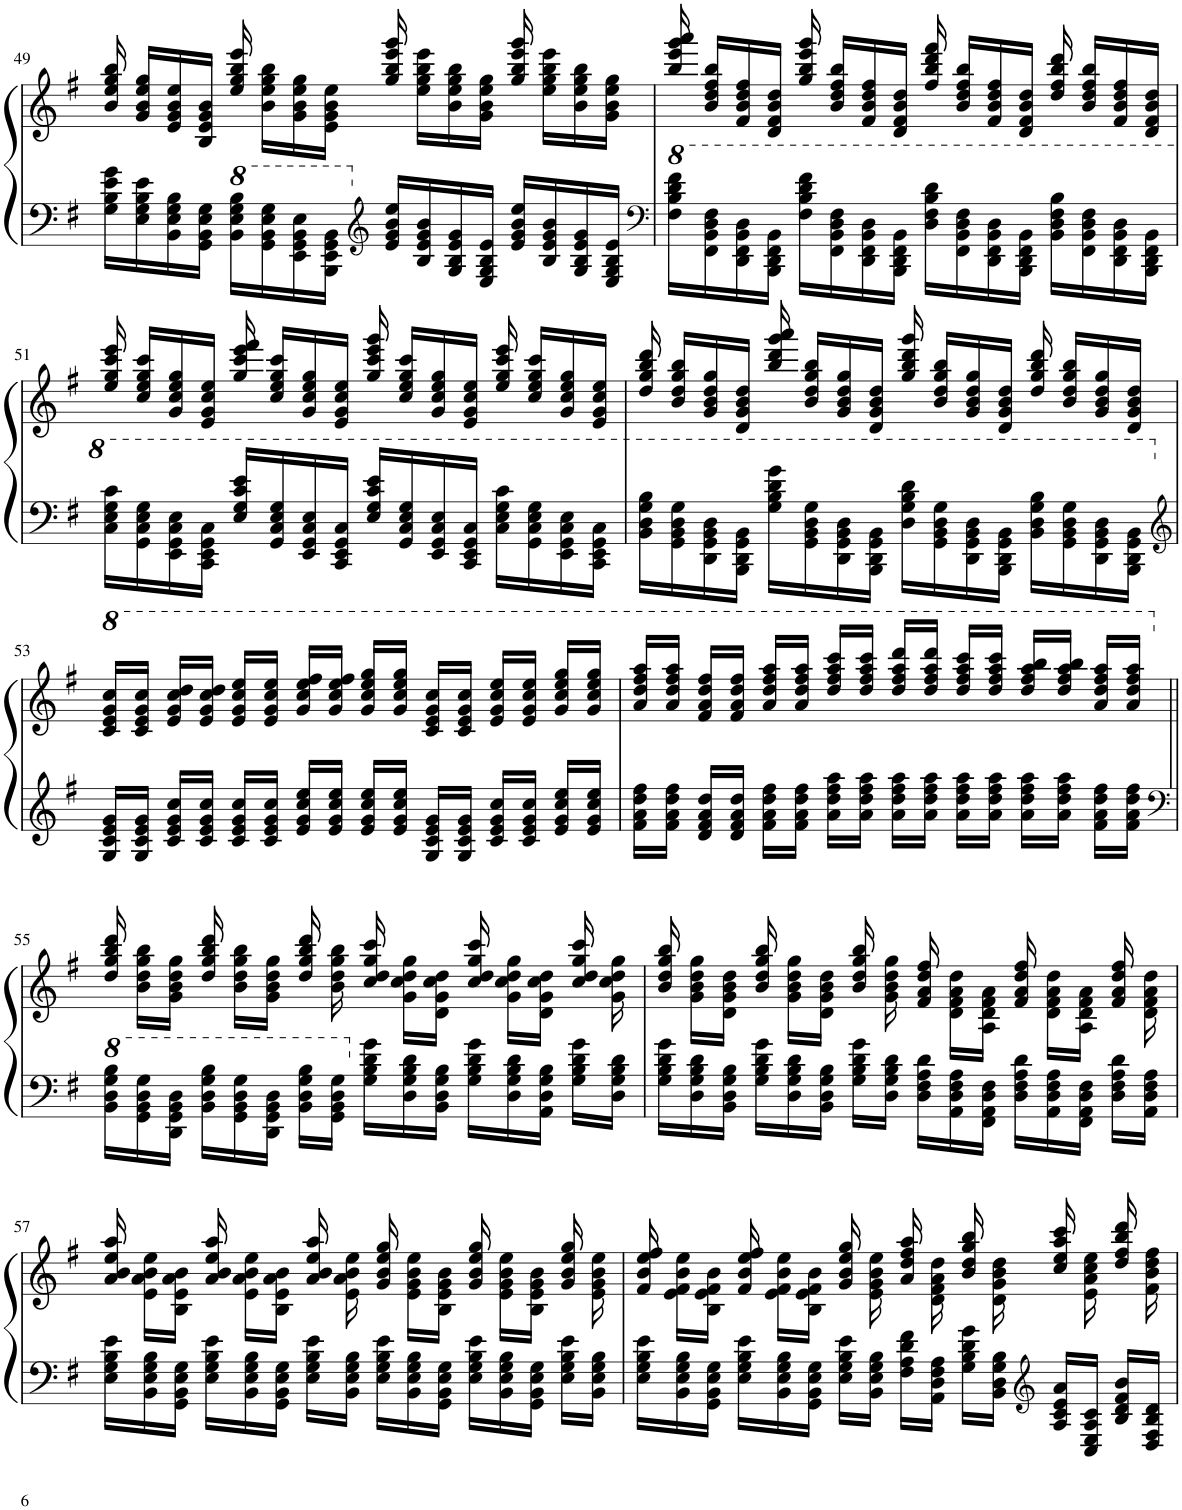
**kern	**kern
*part1	*part1
*staff2	*staff1
*I"Piano	*
*I'Pno.	*
!!LO:PB:g=z
*clefF4	*clefG2
*k[f#]	*k[f#]
*M4/4	*M4/4
=49	=49
16G\ 16B\ 16e\ 16g\LL	16b/ 16ee/ 16gg/ 16bb/
16E\ 16G\ 16B\ 16e\	16g/ 16b/ 16ee/ 16gg/LL
16BB\ 16E\ 16G\ 16B\	16e/ 16g/ 16b/ 16ee/
16GG\ 16BB\ 16E\ 16G\JJ	16B/ 16e/ 16g/ 16b/JJ
*8va	*
16B\ 16e\ 16g\ 16b\LL	16ee/ 16gg/ 16bb/ 16eee/
16G\ 16B\ 16e\ 16g\	16b\ 16ee\ 16gg\ 16bb\LL
16E\ 16G\ 16B\ 16e\	16g\ 16b\ 16ee\ 16gg\
16BB\ 16E\ 16G\ 16B\JJ	16e\ 16g\ 16b\ 16ee\JJ
*clefG2	*
*X8va	*
16e/ 16g/ 16b/ 16ee/LL	16gg/ 16bb/ 16eee/ 16ggg/
16B/ 16e/ 16g/ 16b/	16ee\ 16gg\ 16bb\ 16eee\LL
16G/ 16B/ 16e/ 16g/	16b\ 16ee\ 16gg\ 16bb\
16E/ 16G/ 16B/ 16e/JJ	16g\ 16b\ 16ee\ 16gg\JJ
16e/ 16g/ 16b/ 16ee/LL	16gg/ 16bb/ 16eee/ 16ggg/
16B/ 16e/ 16g/ 16b/	16ee\ 16gg\ 16bb\ 16eee\LL
16G/ 16B/ 16e/ 16g/	16b\ 16ee\ 16gg\ 16bb\
16E/ 16G/ 16B/ 16e/JJ	16g\ 16b\ 16ee\ 16gg\JJ
=50	=50
*clefF4	*
*8va	*
16f#\ 16b\ 16dd\ 16ff#\LL	16bb/ 16eee/ 16ggg/ 16aaa/
16F#\ 16B\ 16d\ 16f#\	16b/ 16dd/ 16ff#/ 16bb/LL
16D\ 16F#\ 16B\ 16d\	16f#/ 16b/ 16dd/ 16ff#/
16BB\ 16D\ 16F#\ 16B\JJ	16d/ 16f#/ 16b/ 16dd/JJ
16f#\ 16b\ 16dd\ 16ff#\LL	16gg/ 16bb/ 16eee/ 16ggg/
16F#\ 16B\ 16d\ 16f#\	16b/ 16dd/ 16ff#/ 16bb/LL
16D\ 16F#\ 16B\ 16d\	16f#/ 16b/ 16dd/ 16ff#/
16BB\ 16D\ 16F#\ 16B\JJ	16d/ 16f#/ 16b/ 16dd/JJ
16d\ 16f#\ 16b\ 16dd\LL	16ff#/ 16bb/ 16ddd/ 16fff#/
16F#\ 16B\ 16d\ 16f#\	16b/ 16dd/ 16ff#/ 16bb/LL
16D\ 16F#\ 16B\ 16d\	16f#/ 16b/ 16dd/ 16ff#/
16BB\ 16D\ 16F#\ 16B\JJ	16d/ 16f#/ 16b/ 16dd/JJ
16B\ 16d\ 16f#\ 16b\LL	16dd/ 16ff#/ 16bb/ 16ddd/
16F#\ 16B\ 16d\ 16f#\	16b/ 16dd/ 16ff#/ 16bb/LL
16D\ 16F#\ 16B\ 16d\	16f#/ 16b/ 16dd/ 16ff#/
16BB\ 16D\ 16F#\ 16B\JJ	16d/ 16f#/ 16b/ 16dd/JJ
!!LO:LB:g=z
=51	=51
16c\ 16e\ 16g\ 16cc\LL	16ee/ 16gg/ 16ccc/ 16eee/
16G\ 16c\ 16e\ 16g\	16cc/ 16ee/ 16gg/ 16ccc/LL
16E\ 16G\ 16c\ 16e\	16g/ 16cc/ 16ee/ 16gg/
16C\ 16E\ 16G\ 16c\JJ	16e/ 16g/ 16cc/ 16ee/JJ
16e/ 16g/ 16cc/ 16ee/LL	16gg/ 16ccc/ 16eee/ 16fff#/
16G/ 16c/ 16e/ 16g/	16cc/ 16ee/ 16gg/ 16ccc/LL
16E/ 16G/ 16c/ 16e/	16g/ 16cc/ 16ee/ 16gg/
16C/ 16E/ 16G/ 16c/JJ	16e/ 16g/ 16cc/ 16ee/JJ
16e/ 16g/ 16cc/ 16ee/LL	16gg/ 16ccc/ 16eee/ 16ggg/
16G/ 16c/ 16e/ 16g/	16cc/ 16ee/ 16gg/ 16ccc/LL
16E/ 16G/ 16c/ 16e/	16g/ 16cc/ 16ee/ 16gg/
16C/ 16E/ 16G/ 16c/JJ	16e/ 16g/ 16cc/ 16ee/JJ
16c\ 16e\ 16g\ 16cc\LL	16ee/ 16gg/ 16ccc/ 16eee/
16G\ 16c\ 16e\ 16g\	16cc/ 16ee/ 16gg/ 16ccc/LL
16E\ 16G\ 16c\ 16e\	16g/ 16cc/ 16ee/ 16gg/
16C\ 16E\ 16G\ 16c\JJ	16e/ 16g/ 16cc/ 16ee/JJ
=52	=52
16B\ 16d\ 16g\ 16b\LL	16dd/ 16gg/ 16bb/ 16ddd/
16G\ 16B\ 16d\ 16g\	16b/ 16dd/ 16gg/ 16bb/LL
16D\ 16G\ 16B\ 16d\	16g/ 16b/ 16dd/ 16gg/
16BB\ 16D\ 16G\ 16B\JJ	16d/ 16g/ 16b/ 16dd/JJ
16g\ 16b\ 16dd\ 16gg\LL	16bb/ 16ddd/ 16ggg/ 16aaa/
16G\ 16B\ 16d\ 16g\	16b/ 16dd/ 16gg/ 16bb/LL
16D\ 16G\ 16B\ 16d\	16g/ 16b/ 16dd/ 16gg/
16BB\ 16D\ 16G\ 16B\JJ	16d/ 16g/ 16b/ 16dd/JJ
16d\ 16g\ 16b\ 16dd\LL	16gg/ 16bb/ 16ddd/ 16ggg/
16G\ 16B\ 16d\ 16g\	16b/ 16dd/ 16gg/ 16bb/LL
16D\ 16G\ 16B\ 16d\	16g/ 16b/ 16dd/ 16gg/
16BB\ 16D\ 16G\ 16B\JJ	16d/ 16g/ 16b/ 16dd/JJ
16B\ 16d\ 16g\ 16b\LL	16dd/ 16gg/ 16bb/ 16ddd/
16G\ 16B\ 16d\ 16g\	16b/ 16dd/ 16gg/ 16bb/LL
16D\ 16G\ 16B\ 16d\	16g/ 16b/ 16dd/ 16gg/
16BB\ 16D\ 16G\ 16B\JJ	16d/ 16g/ 16b/ 16dd/JJ
!!LO:LB:g=z
=53	=53
*clefG2	*
*X8va	*
*	*8va
16G/ 16c/ 16e/ 16g/LL	16cc/ 16ee/ 16gg/ 16ccc/LL
16G/ 16c/ 16e/ 16g/JJ	16cc/ 16ee/ 16gg/ 16ccc/JJ
16c/ 16e/ 16g/ 16cc/LL	16ee/ 16gg/ 16ccc/ 16ddd/LL
16c/ 16e/ 16g/ 16cc/JJ	16ee/ 16gg/ 16ccc/ 16ddd/JJ
16c/ 16e/ 16g/ 16cc/LL	16ee/ 16gg/ 16ccc/ 16eee/LL
16c/ 16e/ 16g/ 16cc/JJ	16ee/ 16gg/ 16ccc/ 16eee/JJ
16e/ 16g/ 16cc/ 16ee/LL	16gg/ 16ccc/ 16eee/ 16fff#/LL
16e/ 16g/ 16cc/ 16ee/JJ	16gg/ 16ccc/ 16eee/ 16fff#/JJ
16e/ 16g/ 16cc/ 16ee/LL	16gg/ 16ccc/ 16eee/ 16ggg/LL
16e/ 16g/ 16cc/ 16ee/JJ	16gg/ 16ccc/ 16eee/ 16ggg/JJ
16G/ 16c/ 16e/ 16g/LL	16cc/ 16ee/ 16gg/ 16ccc/LL
16G/ 16c/ 16e/ 16g/JJ	16cc/ 16ee/ 16gg/ 16ccc/JJ
16c/ 16e/ 16g/ 16cc/LL	16ee/ 16gg/ 16ccc/ 16eee/LL
16c/ 16e/ 16g/ 16cc/JJ	16ee/ 16gg/ 16ccc/ 16eee/JJ
16e/ 16g/ 16cc/ 16ee/LL	16gg/ 16ccc/ 16eee/ 16ggg/LL
16e/ 16g/ 16cc/ 16ee/JJ	16gg/ 16ccc/ 16eee/ 16ggg/JJ
=54	=54
16f#\ 16a\ 16dd\ 16ff#\LL	16aa/ 16ddd/ 16fff#/ 16aaa/LL
16f#\ 16a\ 16dd\ 16ff#\JJ	16aa/ 16ddd/ 16fff#/ 16aaa/JJ
16d/ 16f#/ 16a/ 16dd/LL	16ff#/ 16aa/ 16ddd/ 16fff#/LL
16d/ 16f#/ 16a/ 16dd/JJ	16ff#/ 16aa/ 16ddd/ 16fff#/JJ
16f#\ 16a\ 16dd\ 16ff#\LL	16aa/ 16ddd/ 16fff#/ 16aaa/LL
16f#\ 16a\ 16dd\ 16ff#\JJ	16aa/ 16ddd/ 16fff#/ 16aaa/JJ
16a\ 16dd\ 16ff#\ 16aa\LL	16ddd/ 16fff#/ 16aaa/ 16cccc/LL
16a\ 16dd\ 16ff#\ 16aa\JJ	16ddd/ 16fff#/ 16aaa/ 16cccc/JJ
16a\ 16dd\ 16ff#\ 16aa\LL	16ddd/ 16fff#/ 16aaa/ 16dddd/LL
16a\ 16dd\ 16ff#\ 16aa\JJ	16ddd/ 16fff#/ 16aaa/ 16dddd/JJ
16a\ 16dd\ 16ff#\ 16aa\LL	16ddd/ 16fff#/ 16aaa/ 16cccc/LL
16a\ 16dd\ 16ff#\ 16aa\JJ	16ddd/ 16fff#/ 16aaa/ 16cccc/JJ
16a\ 16dd\ 16ff#\ 16aa\LL	16ddd/ 16fff#/ 16aaa/ 16bbb/LL
16a\ 16dd\ 16ff#\ 16aa\JJ	16ddd/ 16fff#/ 16aaa/ 16bbb/JJ
16f#\ 16a\ 16dd\ 16ff#\LL	16aa/ 16ddd/ 16fff#/ 16aaa/LL
16f#\ 16a\ 16dd\ 16ff#\JJ	16aa/ 16ddd/ 16fff#/ 16aaa/JJ
!!LO:LB:g=z
=55||	=55||
*clefF4	*
*8va	*
*	*X8va
16B\ 16d\ 16g\ 16b\LL	16dd/ 16gg/ 16bb/ 16ddd/
16G\ 16B\ 16d\ 16g\	16b\ 16dd\ 16gg\ 16bb\LL
16D\ 16G\ 16B\ 16d\JJ	16g\ 16b\ 16dd\ 16gg\JJ
16B\ 16d\ 16g\ 16b\LL	16dd/ 16gg/ 16bb/ 16ddd/
16G\ 16B\ 16d\ 16g\	16b\ 16dd\ 16gg\ 16bb\LL
16D\ 16G\ 16B\ 16d\JJ	16g\ 16b\ 16dd\ 16gg\JJ
16B\ 16d\ 16g\ 16b\LL	16dd/ 16gg/ 16bb/ 16ddd/
16G\ 16B\ 16d\ 16g\JJ	16b\ 16dd\ 16gg\ 16bb\
*X8va	*
16G\ 16B\ 16d\ 16g\LL	16cc/ 16dd/ 16gg/ 16ccc/
16D\ 16G\ 16B\ 16d\	16g\ 16cc\ 16dd\ 16gg\LL
16BB\ 16D\ 16G\ 16B\JJ	16d\ 16g\ 16cc\ 16dd\JJ
16G\ 16B\ 16d\ 16g\LL	16cc/ 16dd/ 16gg/ 16ccc/
16D\ 16G\ 16B\ 16d\	16g\ 16cc\ 16dd\ 16gg\LL
16AA\ 16D\ 16G\ 16B\JJ	16d\ 16g\ 16cc\ 16dd\JJ
16G\ 16B\ 16d\ 16g\LL	16cc/ 16dd/ 16gg/ 16ccc/
16D\ 16G\ 16B\ 16d\JJ	16g\ 16cc\ 16dd\ 16gg\
=56	=56
16G\ 16B\ 16d\ 16g\LL	16b/ 16dd/ 16gg/ 16bb/
16D\ 16G\ 16B\ 16d\	16g\ 16b\ 16dd\ 16gg\LL
16BB\ 16D\ 16G\ 16B\JJ	16d\ 16g\ 16b\ 16dd\JJ
16G\ 16B\ 16d\ 16g\LL	16b/ 16dd/ 16gg/ 16bb/
16D\ 16G\ 16B\ 16d\	16g\ 16b\ 16dd\ 16gg\LL
16BB\ 16D\ 16G\ 16B\JJ	16d\ 16g\ 16b\ 16dd\JJ
16G\ 16B\ 16d\ 16g\LL	16b/ 16dd/ 16gg/ 16bb/
16D\ 16G\ 16B\ 16d\JJ	16g\ 16b\ 16dd\ 16gg\
16D\ 16F#\ 16A\ 16d\LL	16f#/ 16a/ 16dd/ 16ff#/
16AA\ 16D\ 16F#\ 16A\	16d\ 16f#\ 16a\ 16dd\LL
16FF#\ 16AA\ 16D\ 16F#\JJ	16A\ 16d\ 16f#\ 16a\JJ
16D\ 16F#\ 16A\ 16d\LL	16f#/ 16a/ 16dd/ 16ff#/
16AA\ 16D\ 16F#\ 16A\	16d\ 16f#\ 16a\ 16dd\LL
16FF#\ 16AA\ 16D\ 16F#\JJ	16A\ 16d\ 16f#\ 16a\JJ
16D\ 16F#\ 16A\ 16d\LL	16f#/ 16a/ 16dd/ 16ff#/
16AA\ 16D\ 16F#\ 16A\JJ	16d\ 16f#\ 16a\ 16dd\
!!LO:LB:g=z
=57	=57
16E\ 16G\ 16B\ 16e\LL	16a/ 16b/ 16ee/ 16aa/
16BB\ 16E\ 16G\ 16B\	16e\ 16a\ 16b\ 16ee\LL
16GG\ 16BB\ 16E\ 16G\JJ	16B\ 16e\ 16a\ 16b\JJ
16E\ 16G\ 16B\ 16e\LL	16a/ 16b/ 16ee/ 16aa/
16BB\ 16E\ 16G\ 16B\	16e\ 16a\ 16b\ 16ee\LL
16GG\ 16BB\ 16E\ 16G\JJ	16B\ 16e\ 16a\ 16b\JJ
16E\ 16G\ 16B\ 16e\LL	16a/ 16b/ 16ee/ 16aa/
16BB\ 16E\ 16G\ 16B\JJ	16e\ 16a\ 16b\ 16ee\
16E\ 16G\ 16B\ 16e\LL	16g/ 16b/ 16ee/ 16gg/
16BB\ 16E\ 16G\ 16B\	16e\ 16g\ 16b\ 16ee\LL
16GG\ 16BB\ 16E\ 16G\JJ	16B\ 16e\ 16g\ 16b\JJ
16E\ 16G\ 16B\ 16e\LL	16g/ 16b/ 16ee/ 16gg/
16BB\ 16E\ 16G\ 16B\	16e\ 16g\ 16b\ 16ee\LL
16GG\ 16BB\ 16E\ 16G\JJ	16B\ 16e\ 16g\ 16b\JJ
16E\ 16G\ 16B\ 16e\LL	16g/ 16b/ 16ee/ 16gg/
16BB\ 16E\ 16G\ 16B\JJ	16e\ 16g\ 16b\ 16ee\
=58	=58
16E\ 16G\ 16B\ 16e\LL	16f#/ 16b/ 16ee/ 16ff#/
16BB\ 16E\ 16G\ 16B\	16e\ 16f#\ 16b\ 16ee\LL
16GG\ 16BB\ 16E\ 16G\JJ	16B\ 16e\ 16f#\ 16b\JJ
16E\ 16G\ 16B\ 16e\LL	16f#/ 16b/ 16ee/ 16ff#/
16BB\ 16E\ 16G\ 16B\	16e\ 16f#\ 16b\ 16ee\LL
16GG\ 16BB\ 16E\ 16G\JJ	16B\ 16e\ 16f#\ 16b\JJ
16E\ 16G\ 16B\ 16e\LL	16g/ 16b/ 16ee/ 16gg/
16BB\ 16E\ 16G\ 16B\JJ	16e\ 16g\ 16b\ 16ee\
16F#\ 16A\ 16d\ 16f#\LL	16a/ 16dd/ 16ff#/ 16aa/
16AA\ 16D\ 16F#\ 16A\JJ	16d\ 16f#\ 16a\ 16dd\
16G\ 16B\ 16d\ 16g\LL	16b/ 16dd/ 16gg/ 16bb/
16BB\ 16D\ 16G\ 16B\JJ	16d\ 16g\ 16b\ 16dd\
*clefG2	*
16A/ 16c/ 16e/ 16a/LL	16cc/ 16ee/ 16aa/ 16ccc/
16C/ 16E/ 16A/ 16c/JJ	16e\ 16a\ 16cc\ 16ee\
16B/ 16d/ 16f#/ 16b/LL	16dd/ 16ff#/ 16bb/ 16ddd/
16D/ 16F#/ 16B/ 16d/JJ	16f#\ 16b\ 16dd\ 16ff#\
=	=
*-	*-
